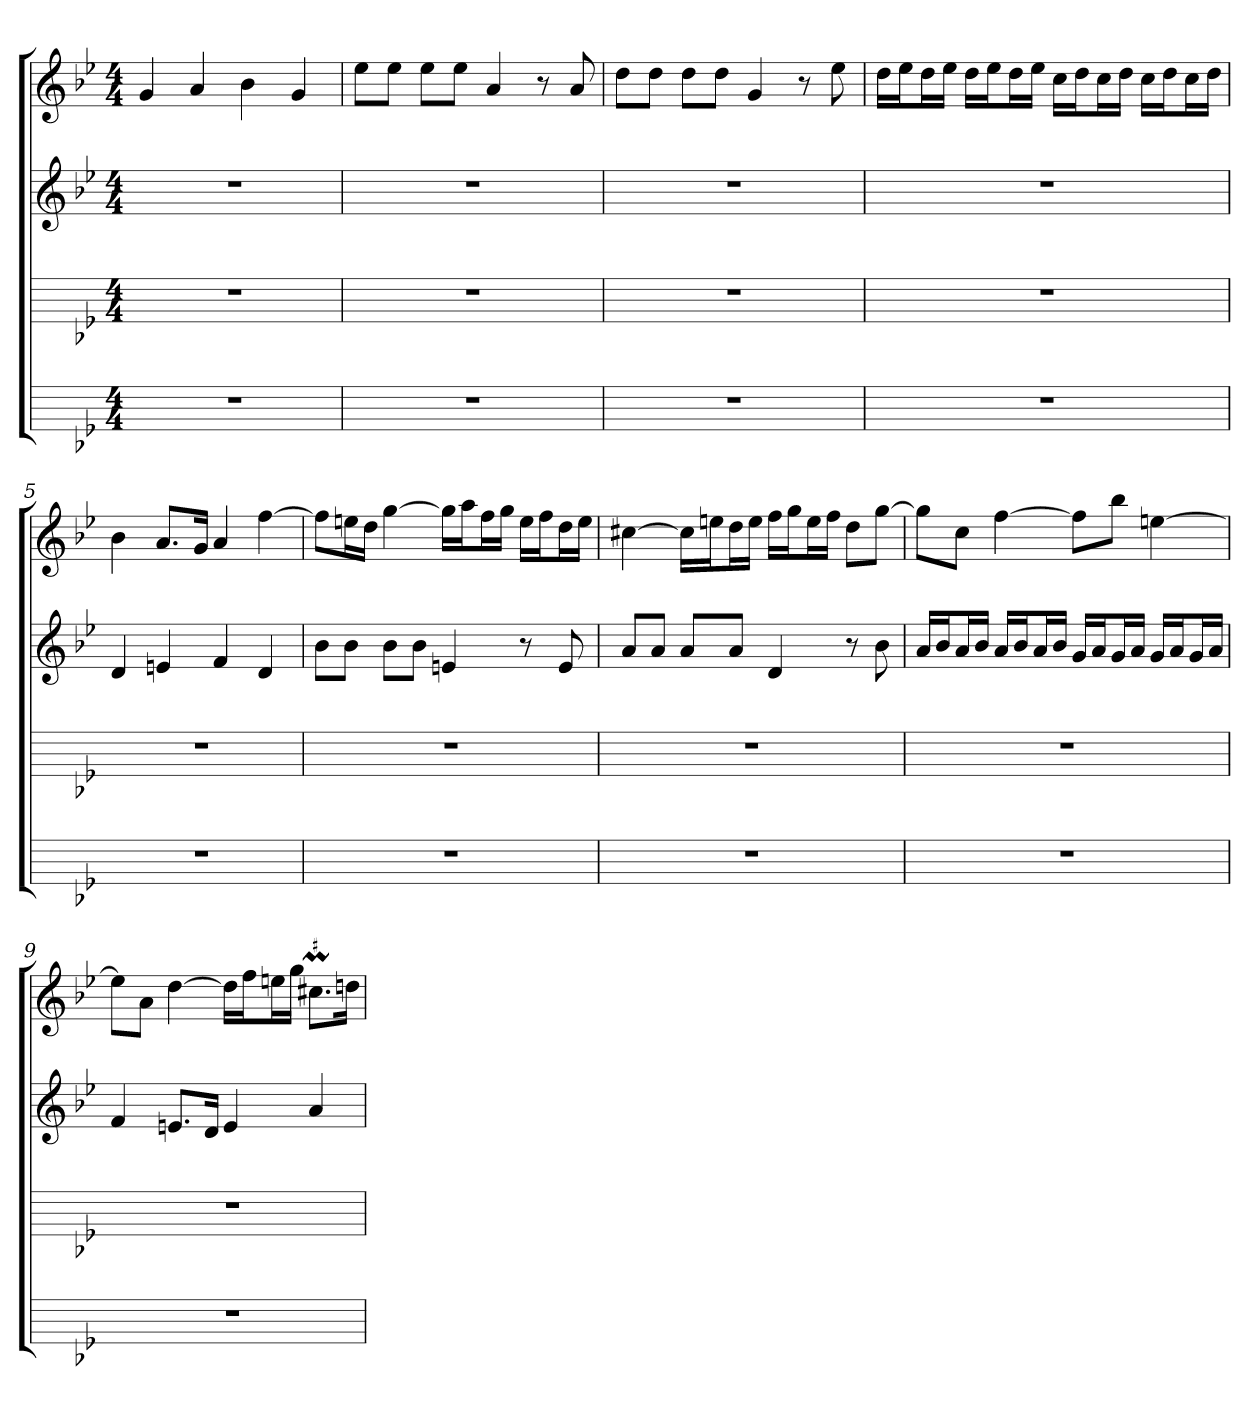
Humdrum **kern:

**kern	**kern	**kern	**kern
*part4	*part3	*part2	*part1
*staff4	*staff3	*staff2	*staff1
*k[b-e-]	*k[b-e-]	*k[b-e-]	*k[b-e-]
*M4/4	*M4/4	*M4/4	*M4/4
*MM60	*MM60	*MM60	*MM60
=1	=1	=1	=1
1r	1r	1r	4g
.	.	.	4a
.	.	.	4b-
.	.	.	4g
=2	=2	=2	=2
1r	1r	1r	8ee-L
.	.	.	8ee-J
.	.	.	8ee-L
.	.	.	8ee-J
.	.	.	4a
.	.	.	8r
.	.	.	8a
=3	=3	=3	=3
1r	1r	1r	8ddL
.	.	.	8ddJ
.	.	.	8ddL
.	.	.	8ddJ
.	.	.	4g
.	.	.	8r
.	.	.	8ee-
=4	=4	=4	=4
1r	1r	1r	16ddLL
.	.	.	16ee-J
.	.	.	16ddL
.	.	.	16ee-JJ
.	.	.	16ddLL
.	.	.	16ee-J
.	.	.	16ddL
.	.	.	16ee-JJ
.	.	.	16ccLL
.	.	.	16ddJ
.	.	.	16ccL
.	.	.	16ddJJ
.	.	.	16ccLL
.	.	.	16ddJ
.	.	.	16ccL
.	.	.	16ddJJ
=5	=5	=5	=5
1r	1r	4d	4b-
.	.	4en	8.aL
.	.	.	16gJk
.	.	4f	4a
.	.	4d	[4ff
=6	=6	=6	=6
1r	1r	8b-L	8ffL]
.	.	8b-J	16eenL
.	.	.	16ddJJ
.	.	8b-L	[4gg
.	.	8b-J	.
.	.	4en	16ggLL]
.	.	.	16aaJ
.	.	.	16ffL
.	.	.	16ggJJ
.	.	8r	16eeLL
.	.	.	16ffJ
.	.	8e	16ddL
.	.	.	16eeJJ
=7	=7	=7	=7
1r	1r	8aL	[4cc#X
.	.	8aJ	.
.	.	8aL	16cc#LL]
.	.	.	16eenJ
.	.	8aJ	16ddL
.	.	.	16eeJJ
.	.	4d	16ffLL
.	.	.	16ggJ
.	.	.	16eeL
.	.	.	16ffJJ
.	.	8r	8ddL
.	.	8b-	[8ggJ
=8	=8	=8	=8
1r	1r	16aLL	8ggL]
.	.	16b-J	.
.	.	16aL	8ccJ
.	.	16b-JJ	.
.	.	16aLL	[4ff
.	.	16b-J	.
.	.	16aL	.
.	.	16b-JJ	.
.	.	16gLL	8ffL]
.	.	16aJ	.
.	.	16gL	8bb-J
.	.	16aJJ	.
.	.	16gLL	[4een
.	.	16aJ	.
.	.	16gL	.
.	.	16aJJ	.
=9	=9	=9	=9
1r	1r	4f	8eeL]
.	.	.	8aJ
.	.	8.enL	[4dd
.	.	16dJk	.
.	.	4e	16ddLL]
.	.	.	16ffJ
.	.	.	16eenL
.	.	.	16ggJJ
!	!	!	!LO:MOR:acc=#
.	.	4a	8.cc#XML
.	.	.	16ddnJk
=	=	=	=
*-	*-	*-	*-
